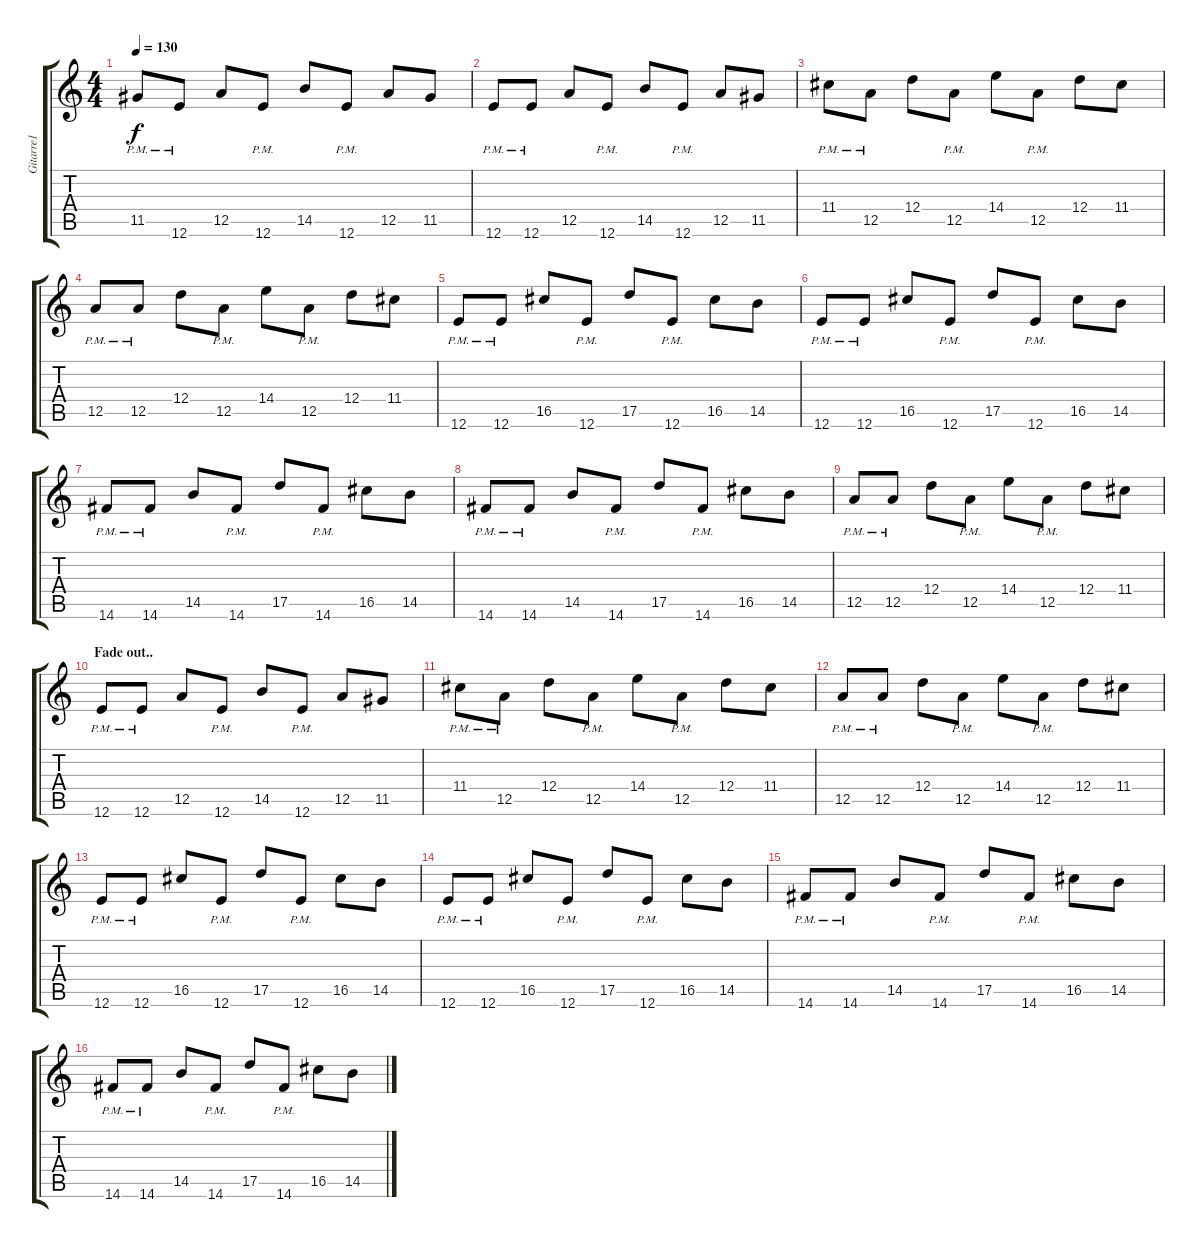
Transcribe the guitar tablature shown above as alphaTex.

\track ("Gitarre1" "Gitarre1") {instrument overdrivenguitar}
\staff {score tabs}
\tuning (E4 B3 G3 D3 A2 E2) {hide}
\ts (4 4)
\tempo 130
\clef g2
\ks c
11.5{pm}.8{dy f} 12.6{pm}.8 12.5.8 12.6{pm}.8 14.5.8 12.6{pm}.8 12.5.8 11.5.8 |
12.6{pm}.8 12.6{pm}.8 12.5.8 12.6{pm}.8 14.5.8 12.6{pm}.8 12.5.8 11.5.8 |
11.4{pm}.8 12.5{pm}.8 12.4.8 12.5{pm}.8 14.4.8 12.5{pm}.8 12.4.8 11.4.8 |
12.5{pm}.8 12.5{pm}.8 12.4.8 12.5{pm}.8 14.4.8 12.5{pm}.8 12.4.8 11.4.8 |
12.6{pm}.8 12.6{pm}.8 16.5.8 12.6{pm}.8 17.5.8 12.6{pm}.8 16.5.8 14.5.8 |
12.6{pm}.8 12.6{pm}.8 16.5.8 12.6{pm}.8 17.5.8 12.6{pm}.8 16.5.8 14.5.8 |
14.6{pm}.8 14.6{pm}.8 14.5.8 14.6{pm}.8 17.5.8 14.6{pm}.8 16.5.8 14.5.8 |
14.6{pm}.8 14.6{pm}.8 14.5.8 14.6{pm}.8 17.5.8 14.6{pm}.8 16.5.8 14.5.8 |
12.5{pm}.8{volume 11} 12.5{pm}.8 12.4.8 12.5{pm}.8 14.4.8 12.5{pm}.8 12.4.8 11.4.8 |
\section ("" "Fade out..")
12.6{pm}.8 12.6{pm}.8 12.5.8 12.6{pm}.8 14.5.8 12.6{pm}.8 12.5.8 11.5.8 |
11.4{pm}.8{volume 13} 12.5{pm}.8 12.4.8 12.5{pm}.8 14.4.8 12.5{pm}.8 12.4.8 11.4.8 |
12.5{pm}.8 12.5{pm}.8 12.4.8 12.5{pm}.8 14.4.8 12.5{pm}.8 12.4.8 11.4.8 |
12.6{pm}.8 12.6{pm}.8 16.5.8 12.6{pm}.8 17.5.8 12.6{pm}.8 16.5.8 14.5.8 |
12.6{pm}.8 12.6{pm}.8 16.5.8 12.6{pm}.8 17.5.8 12.6{pm}.8 16.5.8 14.5.8 |
14.6{pm}.8 14.6{pm}.8 14.5.8 14.6{pm}.8 17.5.8 14.6{pm}.8 16.5.8 14.5.8 |
14.6{pm}.8 14.6{pm}.8 14.5.8 14.6{pm}.8 17.5.8 14.6{pm}.8 16.5.8 14.5.8
